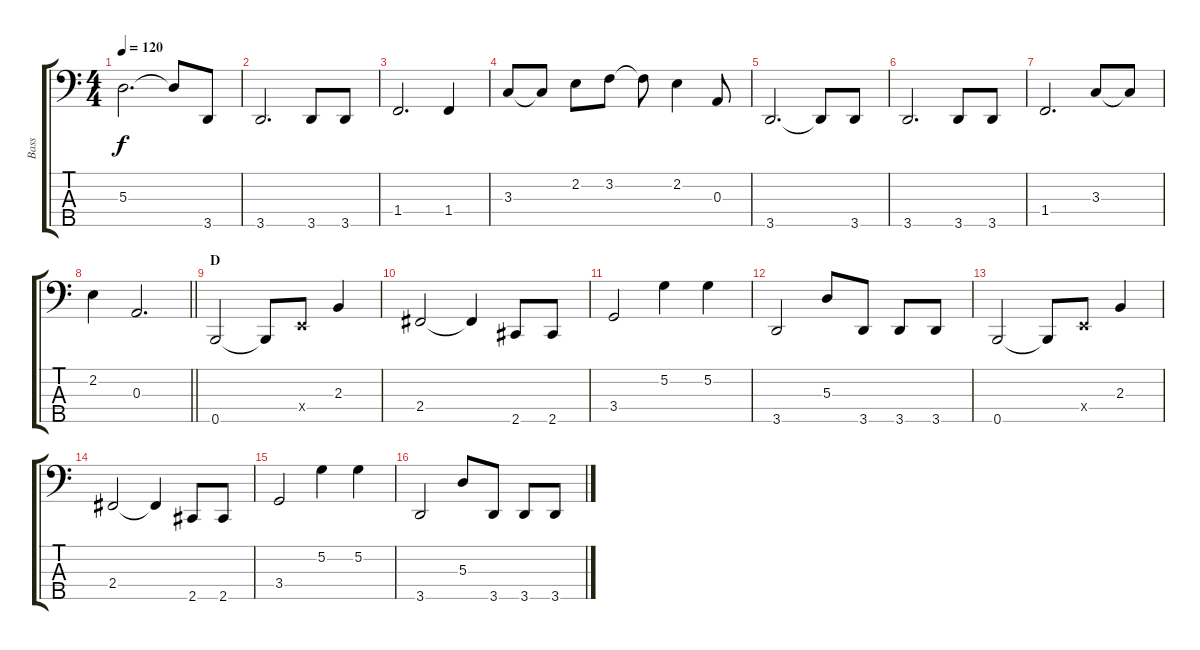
\track ("Bass" "Bass") {instrument electricbassfinger}
\staff {score tabs}
\tuning (G2 D2 A1 E1 B0) {hide}
\ts (4 4)
\tempo 120
\clef f4
\ks c
5.3.2{d dy f} 5.3{t}.8 3.5.8 |
3.5.2{d} 3.5.8 3.5.8 |
1.4.2{d} 1.4.4 |
3.3.8 3.3{t}.8 2.2.8 3.2.8 3.2{t}.8 2.2.4 0.3.8 |
3.5.2{d} 3.5{t}.8 3.5.8 |
3.5.2{d} 3.5.8 3.5.8 |
1.4.2{d} 3.3.8 3.3{t}.8 |
\barLineRight lightlight
2.2.4 0.3.2{d} |
\section ("" "D")
0.5.2 0.5{t}.8 0.4{x}.8 2.3.4 |
2.4.2 2.4{t}.4 2.5.8 2.5.8 |
3.4.2 5.2.4 5.2.4 |
3.5.2 5.3.8 3.5.8 3.5.8 3.5.8 |
0.5.2 0.5{t}.8 0.4{x}.8 2.3.4 |
2.4.2 2.4{t}.4 2.5.8 2.5.8 |
3.4.2 5.2.4 5.2.4 |
3.5.2 5.3.8 3.5.8 3.5.8 3.5.8
